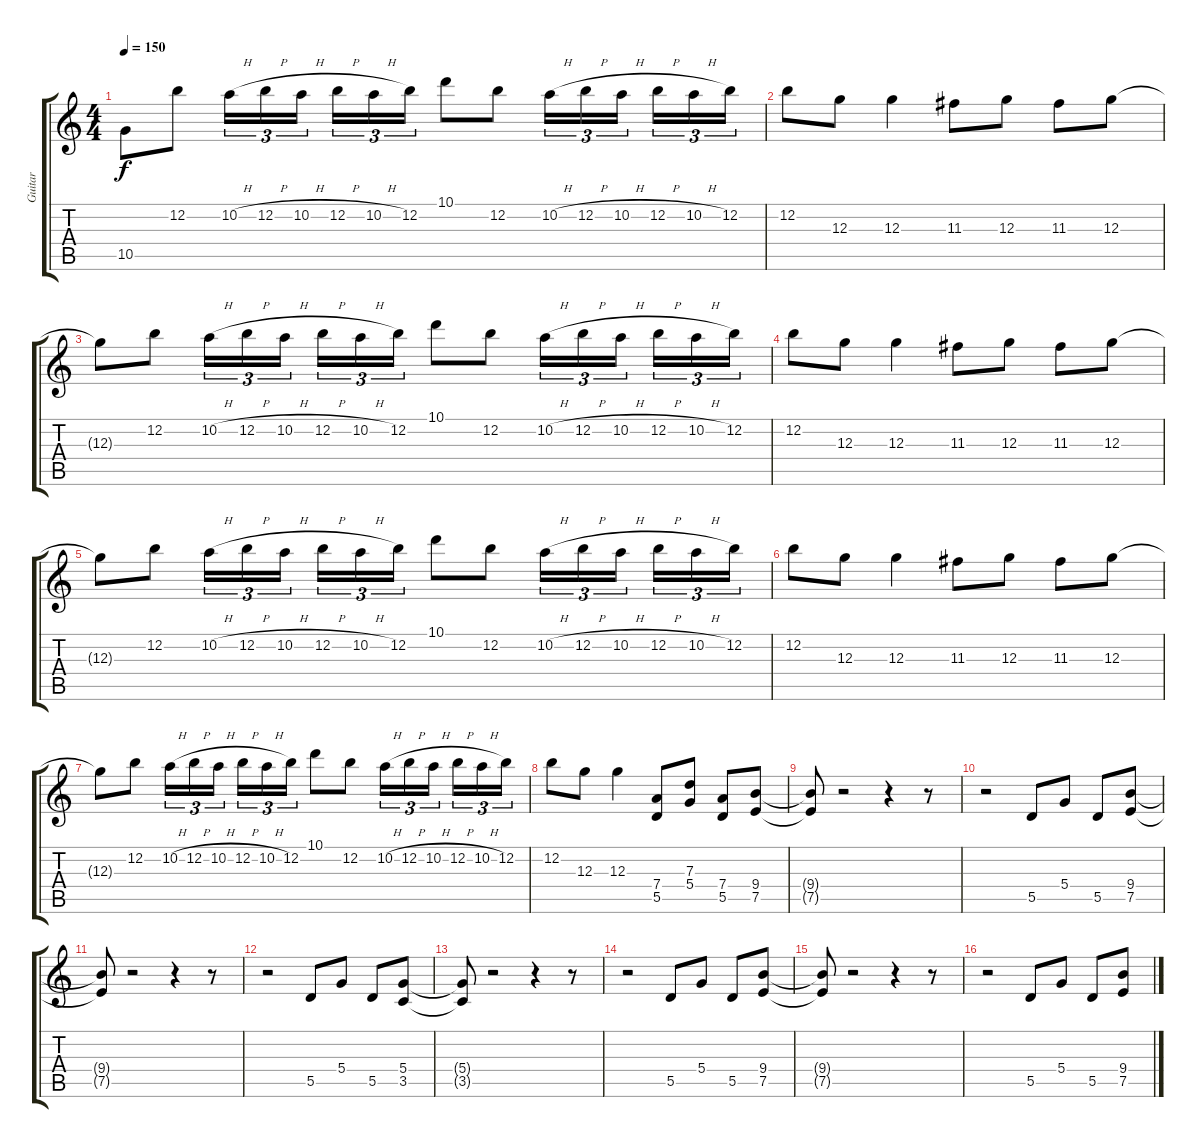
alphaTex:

\track ("Guitar " "Guitar ") {instrument distortionguitar}
\staff {score tabs}
\tuning (E4 B3 G3 D3 A2 E2) {hide}
\ts (4 4)
\tempo 150
\clef g2
\ks c
10.5{t}.8{dy f} 12.2.8 10.2{h}.16{tu (3 2)} 12.2{h}.16{tu (3 2)} 10.2{h}.16{tu (3 2)} 12.2{h}.16{tu (3 2)} 10.2{h}.16{tu (3 2)} 12.2.16{tu (3 2)} 10.1.8 12.2.8 10.2{h}.16{tu (3 2)} 12.2{h}.16{tu (3 2)} 10.2{h}.16{tu (3 2)} 12.2{h}.16{tu (3 2)} 10.2{h}.16{tu (3 2)} 12.2.16{tu (3 2)} |
12.2.8 12.3.8 12.3.4 11.3.8 12.3.8 11.3.8 12.3.8 |
12.3{t}.8 12.2.8 10.2{h}.16{tu (3 2)} 12.2{h}.16{tu (3 2)} 10.2{h}.16{tu (3 2)} 12.2{h}.16{tu (3 2)} 10.2{h}.16{tu (3 2)} 12.2.16{tu (3 2)} 10.1.8 12.2.8 10.2{h}.16{tu (3 2)} 12.2{h}.16{tu (3 2)} 10.2{h}.16{tu (3 2)} 12.2{h}.16{tu (3 2)} 10.2{h}.16{tu (3 2)} 12.2.16{tu (3 2)} |
12.2.8 12.3.8 12.3.4 11.3.8 12.3.8 11.3.8 12.3.8 |
12.3{t}.8 12.2.8 10.2{h}.16{tu (3 2)} 12.2{h}.16{tu (3 2)} 10.2{h}.16{tu (3 2)} 12.2{h}.16{tu (3 2)} 10.2{h}.16{tu (3 2)} 12.2.16{tu (3 2)} 10.1.8 12.2.8 10.2{h}.16{tu (3 2)} 12.2{h}.16{tu (3 2)} 10.2{h}.16{tu (3 2)} 12.2{h}.16{tu (3 2)} 10.2{h}.16{tu (3 2)} 12.2.16{tu (3 2)} |
12.2.8 12.3.8 12.3.4 11.3.8 12.3.8 11.3.8 12.3.8 |
12.3{t}.8 12.2.8 10.2{h}.16{tu (3 2)} 12.2{h}.16{tu (3 2)} 10.2{h}.16{tu (3 2)} 12.2{h}.16{tu (3 2)} 10.2{h}.16{tu (3 2)} 12.2.16{tu (3 2)} 10.1.8 12.2.8 10.2{h}.16{tu (3 2)} 12.2{h}.16{tu (3 2)} 10.2{h}.16{tu (3 2)} 12.2{h}.16{tu (3 2)} 10.2{h}.16{tu (3 2)} 12.2.16{tu (3 2)} |
12.2.8 12.3.8 12.3.4 (7.4 5.5).8 (7.3 5.4).8 (7.4 5.5).8 (9.4 7.5).8 |
(9.4{t} 7.5{t}).8 r.2 r.4 r.8 |
r.2 5.5.8 5.4.8 5.5.8 (9.4 7.5).8 |
(9.4{t} 7.5{t}).8 r.2 r.4 r.8 |
r.2 5.5.8 5.4.8 5.5.8 (5.4 3.5).8 |
(5.4{t} 3.5{t}).8 r.2 r.4 r.8 |
r.2 5.5.8 5.4.8 5.5.8 (9.4 7.5).8 |
(9.4{t} 7.5{t}).8 r.2 r.4 r.8 |
r.2 5.5.8 5.4.8 5.5.8 (9.4 7.5).8
